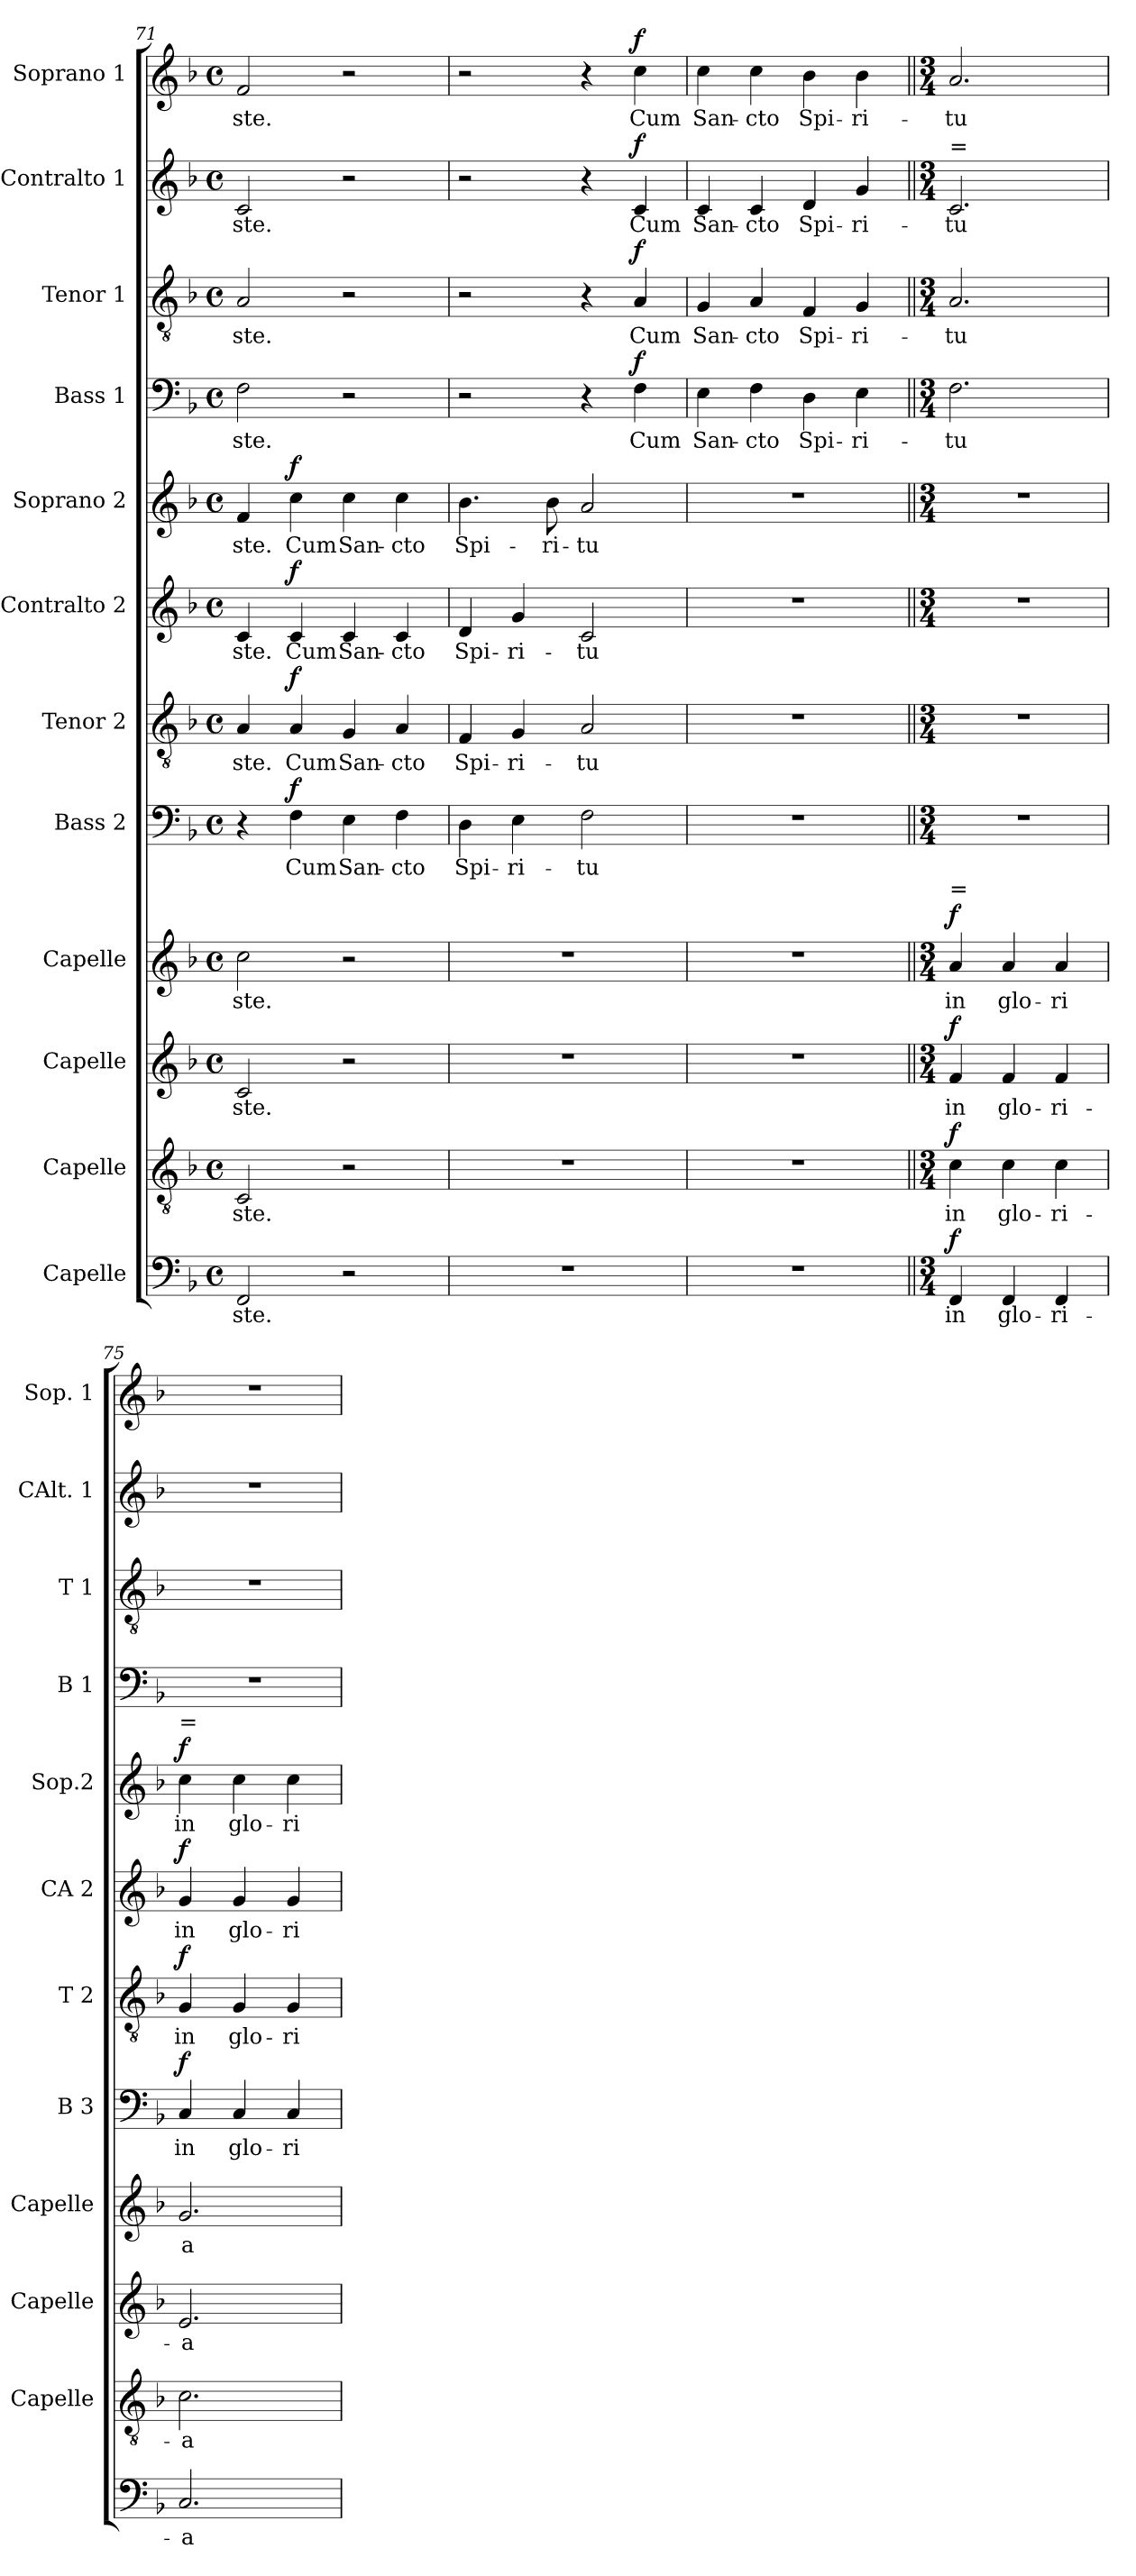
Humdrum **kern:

**kern	**text	**dynam	**kern	**text	**dynam	**kern	**text	**dynam	**kern	**text	**dynam	**kern	**text	**dynam	**kern	**text	**dynam	**kern	**text	**dynam	**kern	**text	**dynam	**kern	**text	**dynam	**kern	**text	**dynam	**kern	**text	**dynam	**kern	**text	**dynam
*part12	*part12	*part12	*part11	*part11	*part11	*part10	*part10	*part10	*part9	*part9	*part9	*part8	*part8	*part8	*part7	*part7	*part7	*part6	*part6	*part6	*part5	*part5	*part5	*part4	*part4	*part4	*part3	*part3	*part3	*part2	*part2	*part2	*part1	*part1	*part1
*staff12	*staff12	*staff12	*staff11	*staff11	*staff11	*staff10	*staff10	*staff10	*staff9	*staff9	*staff9	*staff8	*staff8	*staff8	*staff7	*staff7	*staff7	*staff6	*staff6	*staff6	*staff5	*staff5	*staff5	*staff4	*staff4	*staff4	*staff3	*staff3	*staff3	*staff2	*staff2	*staff2	*staff1	*staff1	*staff1
*I"Capelle	*	*	*I"Capelle	*	*	*I"Capelle	*	*	*I"Capelle	*	*	*I"Bass 2	*	*	*I"Tenor 2	*	*	*I"Contralto 2	*	*	*I"Soprano 2	*	*	*I"Bass 1	*	*	*I"Tenor 1	*	*	*I"Contralto 1	*	*	*I"Soprano 1	*	*
*	*	*	*I'Capelle	*	*	*I'Capelle	*	*	*I'Capelle	*	*	*I'B 3	*	*	*I'T 2	*	*	*I'CA 2	*	*	*I'Sop.2	*	*	*I'B 1	*	*	*I'T 1	*	*	*I'CAlt. 1	*	*	*I'Sop. 1	*	*
*clefF4	*	*	*clefGv2	*	*	*clefG2	*	*	*clefG2	*	*	*clefF4	*	*	*clefGv2	*	*	*clefG2	*	*	*clefG2	*	*	*clefF4	*	*	*clefGv2	*	*	*clefG2	*	*	*clefG2	*	*
*k[b-]	*	*	*k[b-]	*	*	*k[b-]	*	*	*k[b-]	*	*	*k[b-]	*	*	*k[b-]	*	*	*k[b-]	*	*	*k[b-]	*	*	*k[b-]	*	*	*k[b-]	*	*	*k[b-]	*	*	*k[b-]	*	*
*F:	*	*	*F:	*	*	*F:	*	*	*F:	*	*	*F:	*	*	*F:	*	*	*F:	*	*	*F:	*	*	*F:	*	*	*F:	*	*	*F:	*	*	*F:	*	*
*M4/4	*	*	*M4/4	*	*	*M4/4	*	*	*M4/4	*	*	*M4/4	*	*	*M4/4	*	*	*M4/4	*	*	*M4/4	*	*	*M4/4	*	*	*M4/4	*	*	*M4/4	*	*	*M4/4	*	*
*met(c)	*	*	*met(c)	*	*	*met(c)	*	*	*met(c)	*	*	*met(c)	*	*	*met(c)	*	*	*met(c)	*	*	*met(c)	*	*	*met(c)	*	*	*met(c)	*	*	*met(c)	*	*	*met(c)	*	*
=71	=71	=71	=71	=71	=71	=71	=71	=71	=71	=71	=71	=71	=71	=71	=71	=71	=71	=71	=71	=71	=71	=71	=71	=71	=71	=71	=71	=71	=71	=71	=71	=71	=71	=71	=71
2FF/	-ste.	.	2C/	-ste.	.	2c/	-ste.	.	2cc\	-ste.	.	4r	.	.	4A/	-ste.	.	4c/	-ste.	.	4f/	-ste.	.	2F\	-ste.	.	2A/	-ste.	.	2c/	-ste.	.	2f/	-ste.	.
!	!	!	!	!	!	!	!	!	!	!	!	!	!	!LO:DY:a	!	!	!LO:DY:a	!	!	!LO:DY:a	!	!	!LO:DY:a	!	!	!	!	!	!	!	!	!	!	!	!
.	.	.	.	.	.	.	.	.	.	.	.	4F\	Cum	f	4A/	Cum	f	4c/	Cum	f	4cc\	Cum	f	.	.	.	.	.	.	.	.	.	.	.	.
2r	.	.	2r	.	.	2r	.	.	2r	.	.	4E\	San-	.	4G/	San-	.	4c/	San-	.	4cc\	San-	.	2r	.	.	2r	.	.	2r	.	.	2r	.	.
.	.	.	.	.	.	.	.	.	.	.	.	4F\	-cto	.	4A/	-cto	.	4c/	-cto	.	4cc\	-cto	.	.	.	.	.	.	.	.	.	.	.	.	.
!!LO:PB:g=z
=72	=72	=72	=72	=72	=72	=72	=72	=72	=72	=72	=72	=72	=72	=72	=72	=72	=72	=72	=72	=72	=72	=72	=72	=72	=72	=72	=72	=72	=72	=72	=72	=72	=72	=72	=72
1r	.	.	1r	.	.	1r	.	.	1r	.	.	4D\	Spi-	.	4F/	Spi-	.	4d/	Spi-	.	4.b-\	Spi-	.	2r	.	.	2r	.	.	2r	.	.	2r	.	.
.	.	.	.	.	.	.	.	.	.	.	.	4E\	-ri-	.	4G/	-ri-	.	4g/	-ri-	.	.	.	.	.	.	.	.	.	.	.	.	.	.	.	.
.	.	.	.	.	.	.	.	.	.	.	.	.	.	.	.	.	.	.	.	.	8b-\	-ri-	.	.	.	.	.	.	.	.	.	.	.	.	.
.	.	.	.	.	.	.	.	.	.	.	.	2F\	-tu	.	2A/	-tu	.	2c/	-tu	.	2a/	-tu	.	4r	.	.	4r	.	.	4r	.	.	4r	.	.
!	!	!	!	!	!	!	!	!	!	!	!	!	!	!	!	!	!	!	!	!	!	!	!	!	!	!LO:DY:a	!	!	!LO:DY:a	!	!	!LO:DY:a	!	!	!LO:DY:a
.	.	.	.	.	.	.	.	.	.	.	.	.	.	.	.	.	.	.	.	.	.	.	.	4F\	Cum	f	4A/	Cum	f	4c/	Cum	f	4cc\	Cum	f
=73	=73	=73	=73	=73	=73	=73	=73	=73	=73	=73	=73	=73	=73	=73	=73	=73	=73	=73	=73	=73	=73	=73	=73	=73	=73	=73	=73	=73	=73	=73	=73	=73	=73	=73	=73
1r	.	.	1r	.	.	1r	.	.	1r	.	.	1r	.	.	1r	.	.	1r	.	.	1r	.	.	4E\	San-	.	4G/	San-	.	4c/	San-	.	4cc\	San-	.
.	.	.	.	.	.	.	.	.	.	.	.	.	.	.	.	.	.	.	.	.	.	.	.	4F\	-cto	.	4A/	-cto	.	4c/	-cto	.	4cc\	-cto	.
.	.	.	.	.	.	.	.	.	.	.	.	.	.	.	.	.	.	.	.	.	.	.	.	4D\	Spi-	.	4F/	Spi-	.	4d/	Spi-	.	4b-\	Spi-	.
.	.	.	.	.	.	.	.	.	.	.	.	.	.	.	.	.	.	.	.	.	.	.	.	4E\	-ri-	.	4G/	-ri-	.	4g/	-ri-	.	4b-\	-ri-	.
=74||	=74||	=74||	=74||	=74||	=74||	=74||	=74||	=74||	=74||	=74||	=74||	=74||	=74||	=74||	=74||	=74||	=74||	=74||	=74||	=74||	=74||	=74||	=74||	=74||	=74||	=74||	=74||	=74||	=74||	=74||	=74||	=74||	=74||	=74||	=74||
*M3/4	*	*	*M3/4	*	*	*M3/4	*	*	*M3/4	*	*	*M3/4	*	*	*M3/4	*	*	*M3/4	*	*	*M3/4	*	*	*M3/4	*	*	*M3/4	*	*	*M3/4	*	*	*M3/4	*	*
!	!	!	!	!	!	!	!	!	!	!	!	!	!	!	!	!	!	!	!	!	!	!	!	!	!	!	!	!	!	!LO:TX:a:t==	!	!	!	!	!
!	!	!	!	!	!	!	!	!	!LO:TX:a:t==	!	!	!	!	!	!	!	!	!	!	!	!	!	!	!	!	!	!	!	!	!	!	!	!	!	!
!	!	!LO:DY:a	!	!	!LO:DY:a	!	!	!LO:DY:a	!	!	!LO:DY:a	!	!	!	!	!	!	!	!	!	!	!	!	!	!	!	!	!	!	!	!	!	!	!	!
4FF/	in	f	4c\	in	f	4f/	in	f	4a/	in	f	2.r	.	.	2.r	.	.	2.r	.	.	2.r	.	.	2.F\	-tu	.	2.A/	-tu	.	2.c/	-tu	.	2.a/	-tu	.
4FF/	glo-	.	4c\	glo-	.	4f/	glo-	.	4a/	glo-	.	.	.	.	.	.	.	.	.	.	.	.	.	.	.	.	.	.	.	.	.	.	.	.	.
4FF/	-ri-	.	4c\	-ri-	.	4f/	-ri-	.	4a/	-ri	.	.	.	.	.	.	.	.	.	.	.	.	.	.	.	.	.	.	.	.	.	.	.	.	.
=75	=75	=75	=75	=75	=75	=75	=75	=75	=75	=75	=75	=75	=75	=75	=75	=75	=75	=75	=75	=75	=75	=75	=75	=75	=75	=75	=75	=75	=75	=75	=75	=75	=75	=75	=75
!	!	!	!	!	!	!	!	!	!	!	!	!	!	!	!	!	!	!	!	!	!LO:TX:a:t==	!	!	!	!	!	!	!	!	!	!	!	!	!	!
!	!	!	!	!	!	!	!	!	!	!	!	!	!	!LO:DY:a	!	!	!LO:DY:a	!	!	!LO:DY:a	!	!	!LO:DY:a	!	!	!	!	!	!	!	!	!	!	!	!
2.C/	-a	.	2.c\	-a	.	2.e/	-a	.	2.g/	a	.	4C/	in	f	4G/	in	f	4g/	in	f	4cc\	in	f	2.r	.	.	2.r	.	.	2.r	.	.	2.r	.	.
.	.	.	.	.	.	.	.	.	.	.	.	4C/	glo-	.	4G/	glo-	.	4g/	glo-	.	4cc\	glo-	.	.	.	.	.	.	.	.	.	.	.	.	.
.	.	.	.	.	.	.	.	.	.	.	.	4C/	-ri-	.	4G/	-ri-	.	4g/	-ri-	.	4cc\	-ri-	.	.	.	.	.	.	.	.	.	.	.	.	.
=	=	=	=	=	=	=	=	=	=	=	=	=	=	=	=	=	=	=	=	=	=	=	=	=	=	=	=	=	=	=	=	=	=	=	=
*-	*-	*-	*-	*-	*-	*-	*-	*-	*-	*-	*-	*-	*-	*-	*-	*-	*-	*-	*-	*-	*-	*-	*-	*-	*-	*-	*-	*-	*-	*-	*-	*-	*-	*-	*-
